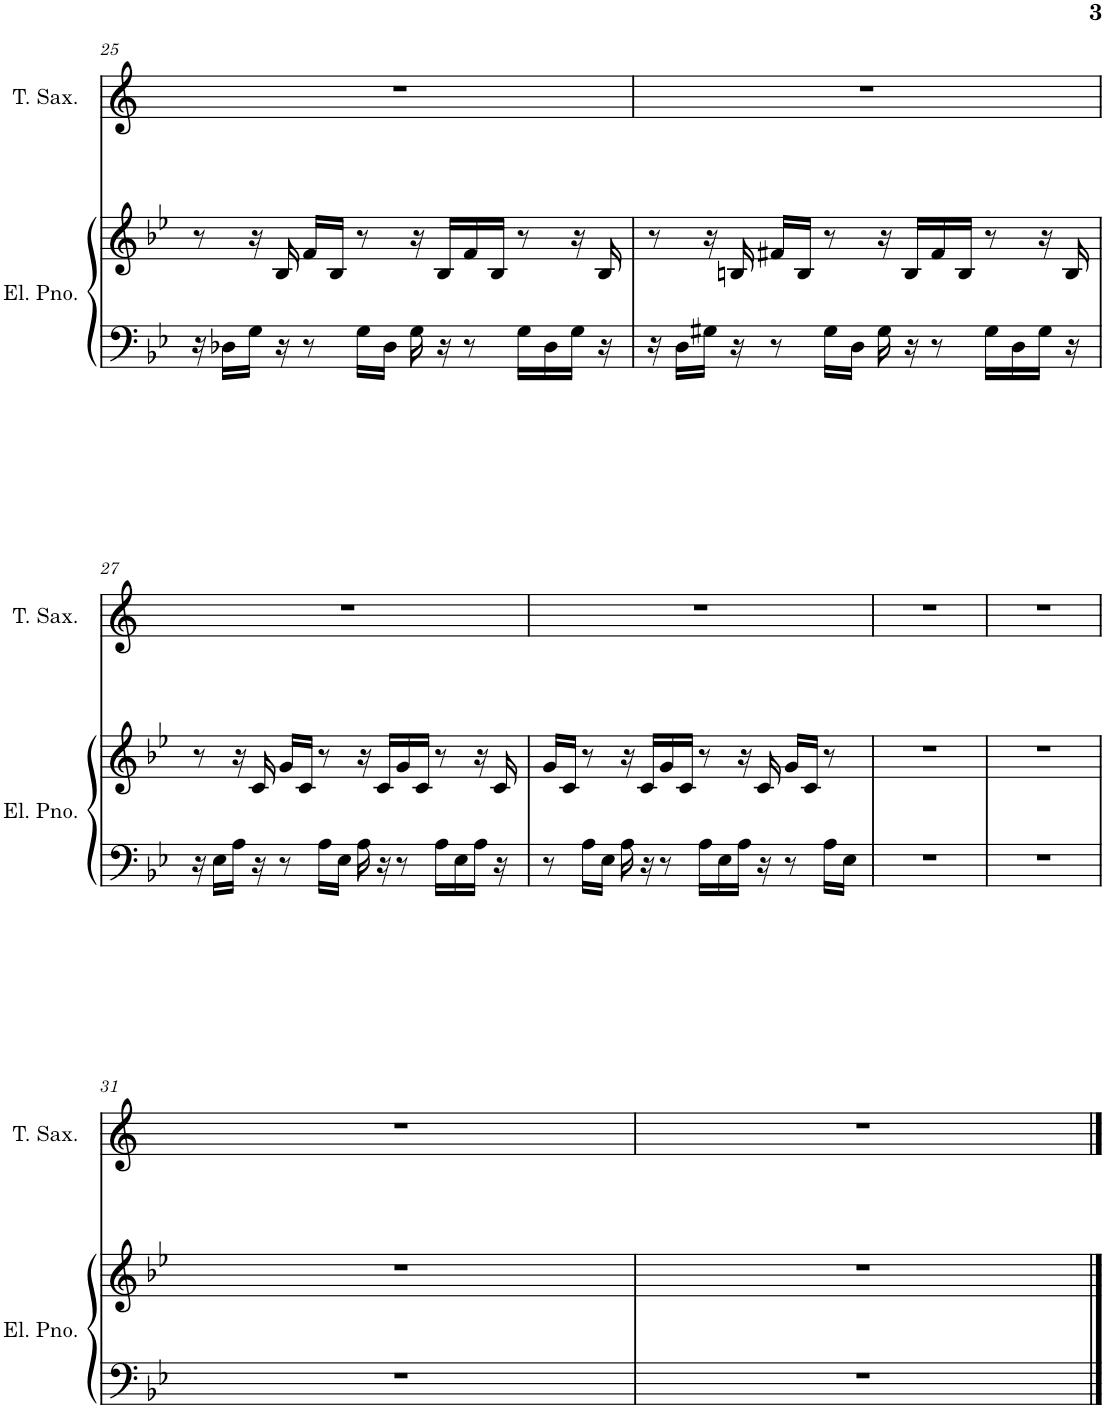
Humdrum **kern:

**kern	**kern	**kern
*part2	*part2	*part1
*staff3	*staff2	*staff1
*I"Electric Piano	*	*I"Tenor Saxophone
*I'El. Pno.	*	*I'T. Sax.
!!LO:PB:g=z
*clefF4	*clefG2	*clefG2
*	*	*Trd8c14
*k[b-e-]	*k[b-e-]	*k[]
*M4/4	*M4/4	*M4/4
=25	=25	=25
16r	8r	1r
16D-X\LL	.	.
16G\JJ	16r	.
16r	16B-/	.
8r	16f/LL	.
.	16B-/JJ	.
16G\LL	8r	.
16D-\JJ	.	.
16G\	16r	.
16r	16B-/LL	.
8r	16f/	.
.	16B-/JJ	.
16G\LL	8r	.
16D-\	.	.
16G\JJ	16r	.
16r	16B-/	.
=26	=26	=26
16r	8r	1r
16D\LL	.	.
16G#X\JJ	16r	.
16r	16Bn/	.
8r	16f#X/LL	.
.	16B/JJ	.
16G#\LL	8r	.
16D\JJ	.	.
16G#\	16r	.
16r	16B/LL	.
8r	16f#/	.
.	16B/JJ	.
16G#\LL	8r	.
16D\	.	.
16G#\JJ	16r	.
16r	16B/	.
!!LO:LB:g=z
=27	=27	=27
16r	8r	1r
16E-\LL	.	.
16A\JJ	16r	.
16r	16c/	.
8r	16g/LL	.
.	16c/JJ	.
16A\LL	8r	.
16E-\JJ	.	.
16A\	16r	.
16r	16c/LL	.
8r	16g/	.
.	16c/JJ	.
16A\LL	8r	.
16E-\	.	.
16A\JJ	16r	.
16r	16c/	.
=28	=28	=28
8r	16g/LL	1r
.	16c/JJ	.
16A\LL	8r	.
16E-\JJ	.	.
16A\	16r	.
16r	16c/LL	.
8r	16g/	.
.	16c/JJ	.
16A\LL	8r	.
16E-\	.	.
16A\JJ	16r	.
16r	16c/	.
8r	16g/LL	.
.	16c/JJ	.
16A\LL	8r	.
16E-\JJ	.	.
=29	=29	=29
1r	1r	1r
=30	=30	=30
1r	1r	1r
!!LO:LB:g=z
=31	=31	=31
1r	1r	1r
=32	=32	=32
1r	1r	1r
==	==	==
*-	*-	*-
